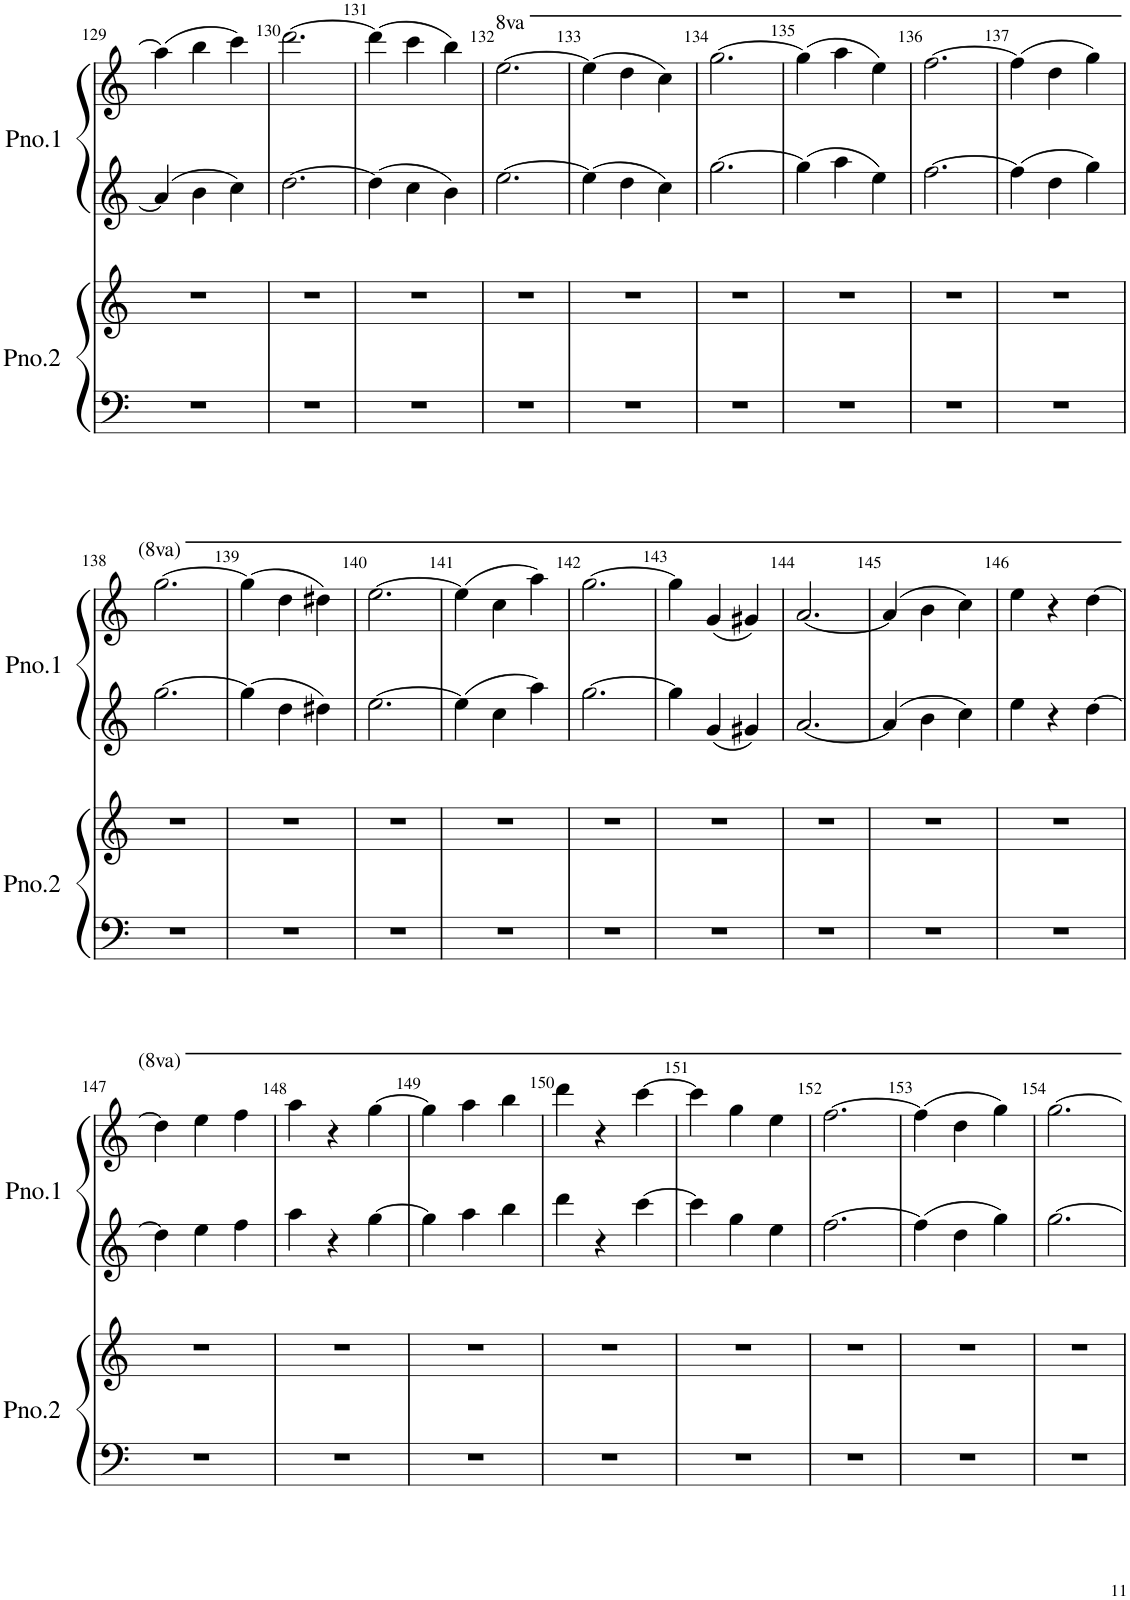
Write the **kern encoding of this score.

**kern	**kern	**kern	**kern
*part2	*part2	*part1	*part1
*staff4	*staff3	*staff2	*staff1
*I"Piano 2	*	*I"Piano 1	*
*I'Pno.2	*	*I'Pno.1	*
!!LO:PB:g=z
*clefF4	*clefG2	*clefG2	*clefG2
*k[]	*k[]	*k[]	*k[]
*M3/4	*M3/4	*M3/4	*M3/4
=129	=129	=129	=129
2.r	2.r	4a/]	(4aa\]
.	.	4b\	4bb\
.	.	4cc\	4ccc\)
=130	=130	=130	=130
2.r	2.r	[2.dd\	[2.ddd\
=131	=131	=131	=131
2.r	2.r	4dd\]	(4ddd\]
.	.	4cc\	4ccc\
.	.	4b\	4bb\)
=132	=132	=132	=132
2.r	2.r	[2.ee\	[2.eee\
=133	=133	=133	=133
2.r	2.r	4ee\]	(4eee\]
.	.	4dd\	4ddd\
.	.	4cc\	4ccc\)
=134	=134	=134	=134
2.r	2.r	[2.gg\	[2.ggg\
=135	=135	=135	=135
2.r	2.r	4gg\]	(4ggg\]
.	.	4aa\	4aaa\
.	.	4ee\	4eee\)
=136	=136	=136	=136
2.r	2.r	[2.ff\	[2.fff\
=137	=137	=137	=137
2.r	2.r	4ff\]	(4fff\]
.	.	4dd\	4ddd\
.	.	4gg\	4ggg\)
!!LO:LB:g=z
=138	=138	=138	=138
2.r	2.r	[2.gg\	[2.ggg\
=139	=139	=139	=139
2.r	2.r	4gg\]	(4ggg\]
.	.	4dd\	4ddd\
.	.	4dd#X\	4ddd#X\)
=140	=140	=140	=140
2.r	2.r	[2.ee\	[2.eee\
=141	=141	=141	=141
2.r	2.r	4ee\]	(4eee\]
.	.	4cc\	4ccc\
.	.	4aa\	4aaa\)
=142	=142	=142	=142
2.r	2.r	[2.gg\	[2.ggg\
=143	=143	=143	=143
2.r	2.r	4gg\]	4ggg\]
.	.	4g/	(4gg/
.	.	4g#X/	4gg#X/)
=144	=144	=144	=144
2.r	2.r	[2.a/	[2.aa/
=145	=145	=145	=145
2.r	2.r	4a/]	(4aa/]
.	.	4b\	4bb\
.	.	4cc\	4ccc\)
=146	=146	=146	=146
2.r	2.r	4ee\	4eee\
.	.	4r	4r
.	.	[4dd\	[4ddd\
!!LO:LB:g=z
=147	=147	=147	=147
2.r	2.r	4dd\]	4ddd\]
.	.	4ee\	4eee\
.	.	4ff\	4fff\
=148	=148	=148	=148
2.r	2.r	4aa\	4aaa\
.	.	4r	4r
.	.	[4gg\	[4ggg\
=149	=149	=149	=149
2.r	2.r	4gg\]	4ggg\]
.	.	4aa\	4aaa\
.	.	4bb\	4bbb\
=150	=150	=150	=150
2.r	2.r	4ddd\	4dddd\
.	.	4r	4r
.	.	[4ccc\	[4cccc\
=151	=151	=151	=151
2.r	2.r	4ccc\]	4cccc\]
.	.	4gg\	4ggg\
.	.	4ee\	4eee\
=152	=152	=152	=152
2.r	2.r	[2.ff\	[2.fff\
=153	=153	=153	=153
2.r	2.r	4ff\]	(4fff\]
.	.	4dd\	4ddd\
.	.	4gg\	4ggg\)
=154	=154	=154	=154
2.r	2.r	[2.gg\	[2.ggg\
=	=	=	=
*-	*-	*-	*-
